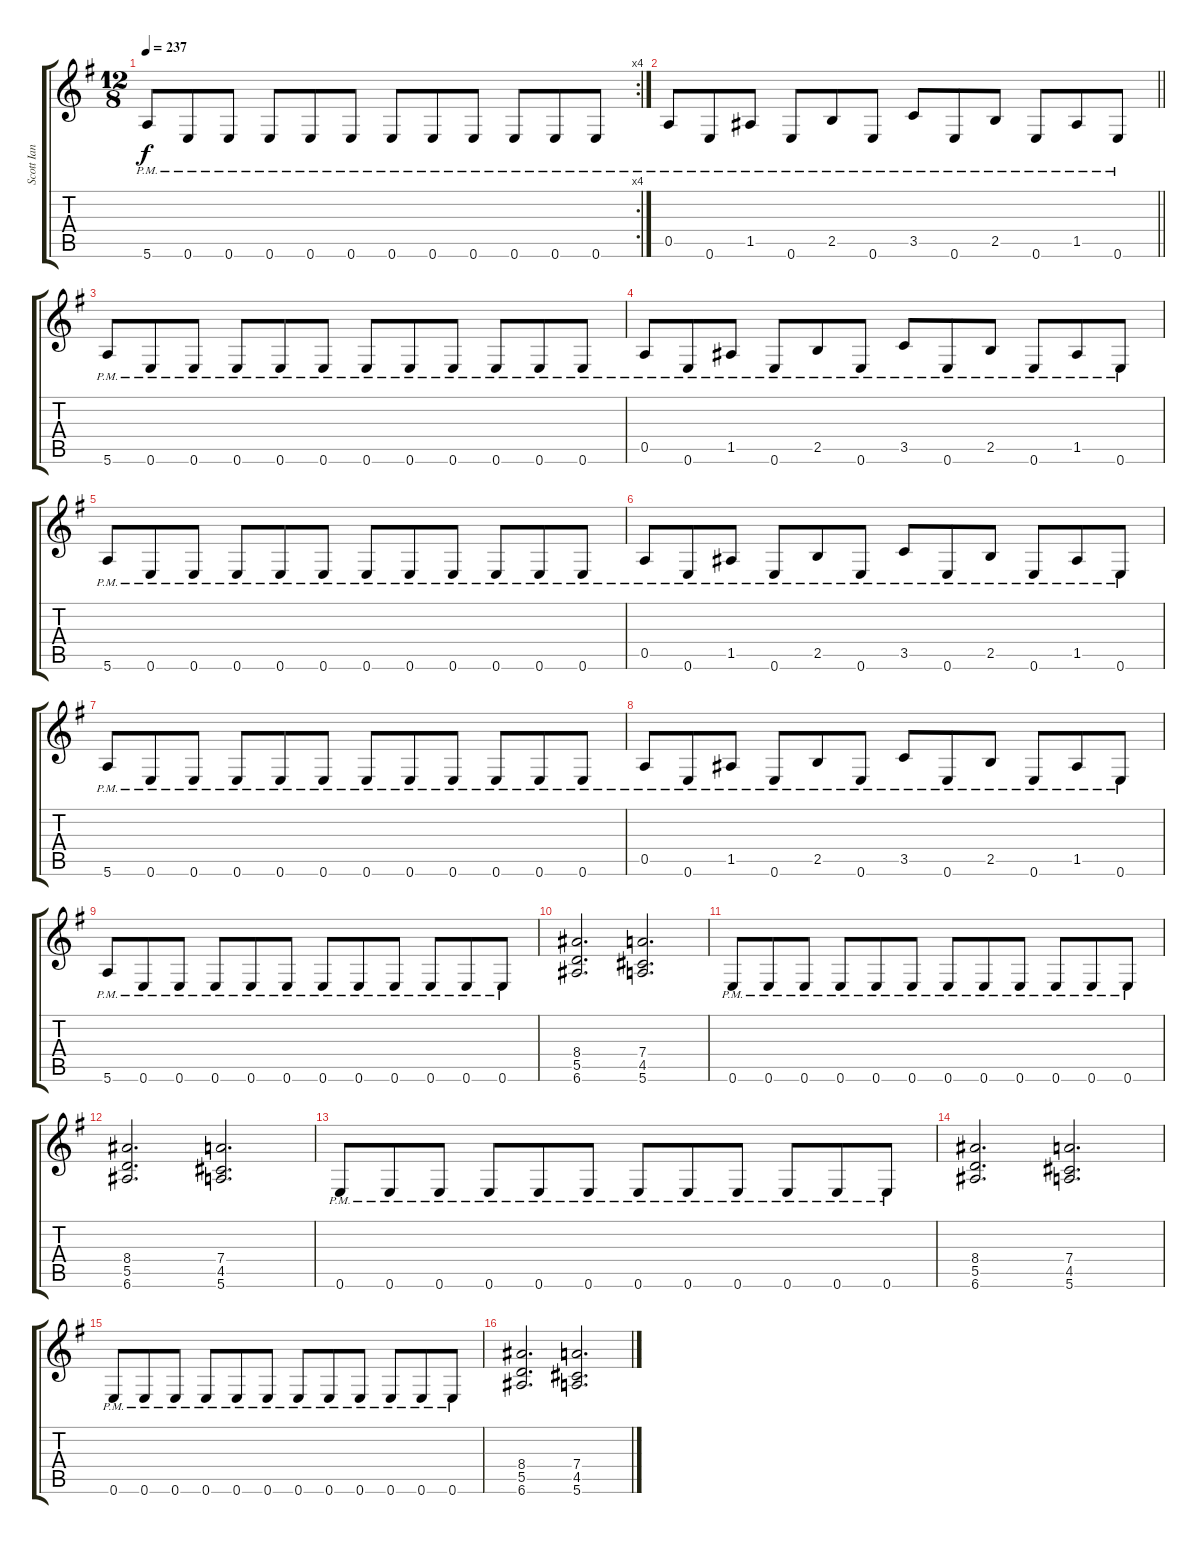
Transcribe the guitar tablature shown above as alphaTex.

\track ("Scott Ian" "Scott Ian") {instrument distortionguitar}
\staff {score tabs}
\tuning (E4 B3 G3 D3 A2 E2) {hide}
\rc 4
\ts (12 8)
\tempo 237
\clef g2
\ks g
5.6{pm}.8{dy f} 0.6{pm}.8 0.6{pm}.8 0.6{pm}.8 0.6{pm}.8 0.6{pm}.8 0.6{pm}.8 0.6{pm}.8 0.6{pm}.8 0.6{pm}.8 0.6{pm}.8 0.6{pm}.8 |
\barLineRight lightlight
0.5{pm}.8 0.6{pm}.8 1.5{pm}.8 0.6{pm}.8 2.5{pm}.8 0.6{pm}.8 3.5{pm}.8 0.6{pm}.8 2.5{pm}.8 0.6{pm}.8 1.5{pm}.8 0.6{pm}.8 |
5.6{pm}.8 0.6{pm}.8 0.6{pm}.8 0.6{pm}.8 0.6{pm}.8 0.6{pm}.8 0.6{pm}.8 0.6{pm}.8 0.6{pm}.8 0.6{pm}.8 0.6{pm}.8 0.6{pm}.8 |
0.5{pm}.8 0.6{pm}.8 1.5{pm}.8 0.6{pm}.8 2.5{pm}.8 0.6{pm}.8 3.5{pm}.8 0.6{pm}.8 2.5{pm}.8 0.6{pm}.8 1.5{pm}.8 0.6{pm}.8 |
5.6{pm}.8 0.6{pm}.8 0.6{pm}.8 0.6{pm}.8 0.6{pm}.8 0.6{pm}.8 0.6{pm}.8 0.6{pm}.8 0.6{pm}.8 0.6{pm}.8 0.6{pm}.8 0.6{pm}.8 |
0.5{pm}.8 0.6{pm}.8 1.5{pm}.8 0.6{pm}.8 2.5{pm}.8 0.6{pm}.8 3.5{pm}.8 0.6{pm}.8 2.5{pm}.8 0.6{pm}.8 1.5{pm}.8 0.6{pm}.8 |
5.6{pm}.8 0.6{pm}.8 0.6{pm}.8 0.6{pm}.8 0.6{pm}.8 0.6{pm}.8 0.6{pm}.8 0.6{pm}.8 0.6{pm}.8 0.6{pm}.8 0.6{pm}.8 0.6{pm}.8 |
0.5{pm}.8 0.6{pm}.8 1.5{pm}.8 0.6{pm}.8 2.5{pm}.8 0.6{pm}.8 3.5{pm}.8 0.6{pm}.8 2.5{pm}.8 0.6{pm}.8 1.5{pm}.8 0.6{pm}.8 |
5.6{pm}.8 0.6{pm}.8 0.6{pm}.8 0.6{pm}.8 0.6{pm}.8 0.6{pm}.8 0.6{pm}.8 0.6{pm}.8 0.6{pm}.8 0.6{pm}.8 0.6{pm}.8 0.6{pm}.8 |
(8.4 5.5 6.6).2{d} (7.4 4.5 5.6).2{d} |
0.6{pm}.8 0.6{pm}.8 0.6{pm}.8 0.6{pm}.8 0.6{pm}.8 0.6{pm}.8 0.6{pm}.8 0.6{pm}.8 0.6{pm}.8 0.6{pm}.8 0.6{pm}.8 0.6{pm}.8 |
(8.4 5.5 6.6).2{d} (7.4 4.5 5.6).2{d} |
0.6{pm}.8 0.6{pm}.8 0.6{pm}.8 0.6{pm}.8 0.6{pm}.8 0.6{pm}.8 0.6{pm}.8 0.6{pm}.8 0.6{pm}.8 0.6{pm}.8 0.6{pm}.8 0.6{pm}.8 |
(8.4 5.5 6.6).2{d} (7.4 4.5 5.6).2{d} |
0.6{pm}.8 0.6{pm}.8 0.6{pm}.8 0.6{pm}.8 0.6{pm}.8 0.6{pm}.8 0.6{pm}.8 0.6{pm}.8 0.6{pm}.8 0.6{pm}.8 0.6{pm}.8 0.6{pm}.8 |
(8.4 5.5 6.6).2{d} (7.4 4.5 5.6).2{d}
